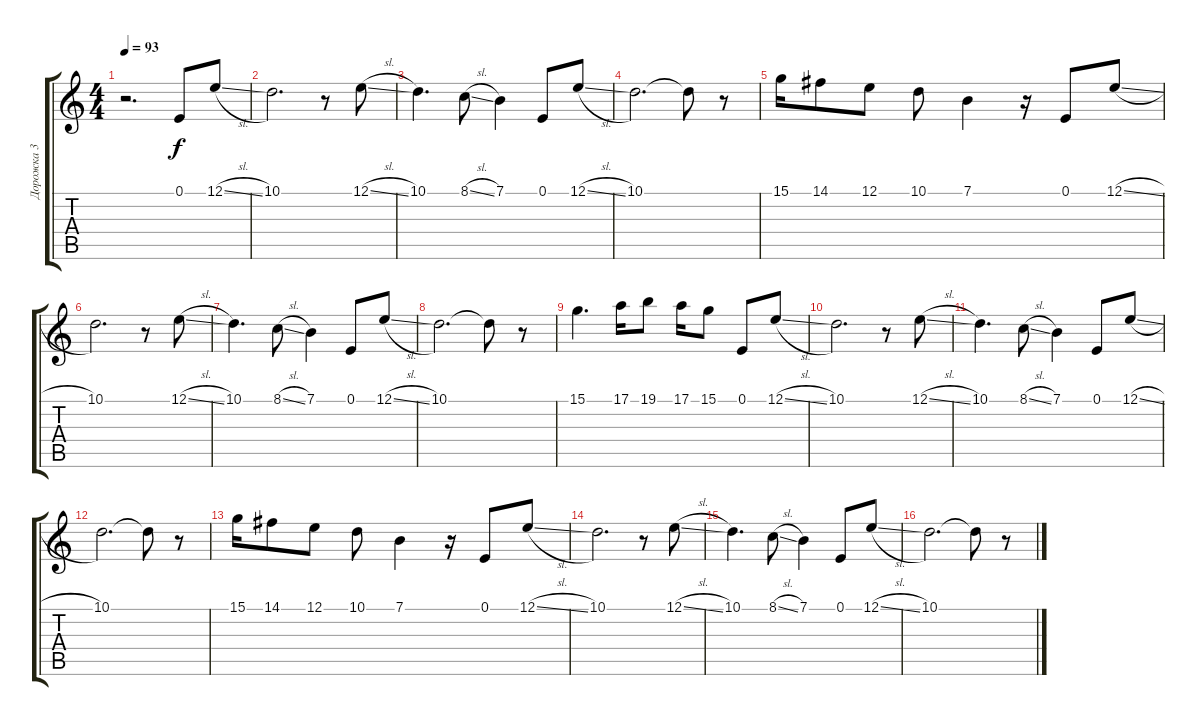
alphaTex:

\track ("Дорожка 3" "Дорожка 3") {instrument stringensemble1}
\staff {score tabs}
\tuning (E4 B3 G3 D3 A2 E2) {hide}
\ts (4 4)
\tempo 93
\clef g2
\ks c
r.2{d dy f} 0.1.8 12.1{sl}.8 |
10.1.2{d} r.8 12.1{sl}.8 |
10.1.4{d} 8.1{sl}.8 7.1.4 0.1.8 12.1{sl}.8 |
10.1.2{d} 10.1{t}.8 r.8 |
15.1.16 14.1.8 12.1.8 10.1.8 7.1.4 r.16 0.1.8 12.1{sl}.8 |
10.1.2{d} r.8 12.1{sl}.8 |
10.1.4{d} 8.1{sl}.8 7.1.4 0.1.8 12.1{sl}.8 |
10.1.2{d} 10.1{t}.8 r.8 |
15.1.4{d} 17.1.16 19.1.8 17.1.16 15.1.8 0.1.8 12.1{sl}.8 |
10.1.2{d} r.8 12.1{sl}.8 |
10.1.4{d} 8.1{sl}.8 7.1.4 0.1.8 12.1{sl}.8 |
10.1.2{d} 10.1{t}.8 r.8 |
15.1.16 14.1.8 12.1.8 10.1.8 7.1.4 r.16 0.1.8 12.1{sl}.8 |
10.1.2{d} r.8 12.1{sl}.8 |
10.1.4{d} 8.1{sl}.8 7.1.4 0.1.8 12.1{sl}.8 |
10.1.2{d} 10.1{t}.8 r.8
